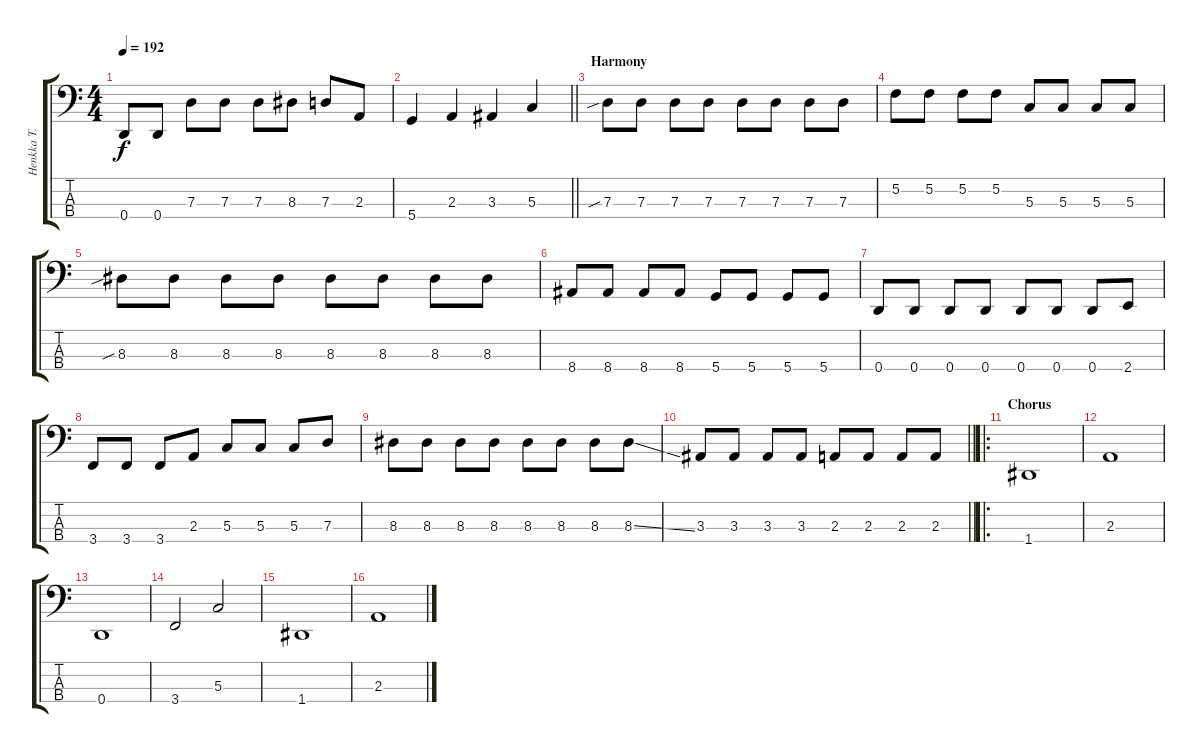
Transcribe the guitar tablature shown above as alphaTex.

\track ("Henkka T. Blacksmith" "Henkka T. ") {instrument electricbasspick}
\staff {score tabs}
\tuning (F2 C2 G1 D1) {hide}
\ts (4 4)
\tempo 192
\clef f4
\ks c
0.4.8{dy f} 0.4.8 7.3.8 7.3.8 7.3.8 8.3.8 7.3.8 2.3.8 |
\barLineRight lightlight
5.4.4 2.3.4 3.3.4 5.3.4 |
\section ("" "Harmony")
7.3{sib}.8 7.3.8 7.3.8 7.3.8 7.3.8 7.3.8 7.3.8 7.3.8 |
5.2.8 5.2.8 5.2.8 5.2.8 5.3.8 5.3.8 5.3.8 5.3.8 |
8.3{sib}.8 8.3.8 8.3.8 8.3.8 8.3.8 8.3.8 8.3.8 8.3.8 |
8.4.8 8.4.8 8.4.8 8.4.8 5.4.8 5.4.8 5.4.8 5.4.8 |
0.4.8 0.4.8 0.4.8 0.4.8 0.4.8 0.4.8 0.4.8 2.4.8 |
3.4.8 3.4.8 3.4.8 2.3.8 5.3.8 5.3.8 5.3.8 7.3.8 |
8.3.8 8.3.8 8.3.8 8.3.8 8.3.8 8.3.8 8.3.8 8.3{ss}.8 |
\barLineRight lightlight
3.3.8 3.3.8 3.3.8 3.3.8 2.3.8 2.3.8 2.3.8 2.3.8 |
\ro
\section ("" "Chorus")
1.4.1 |
2.3.1 |
0.4.1 |
3.4.2 5.3.2 |
1.4.1 |
2.3.1
